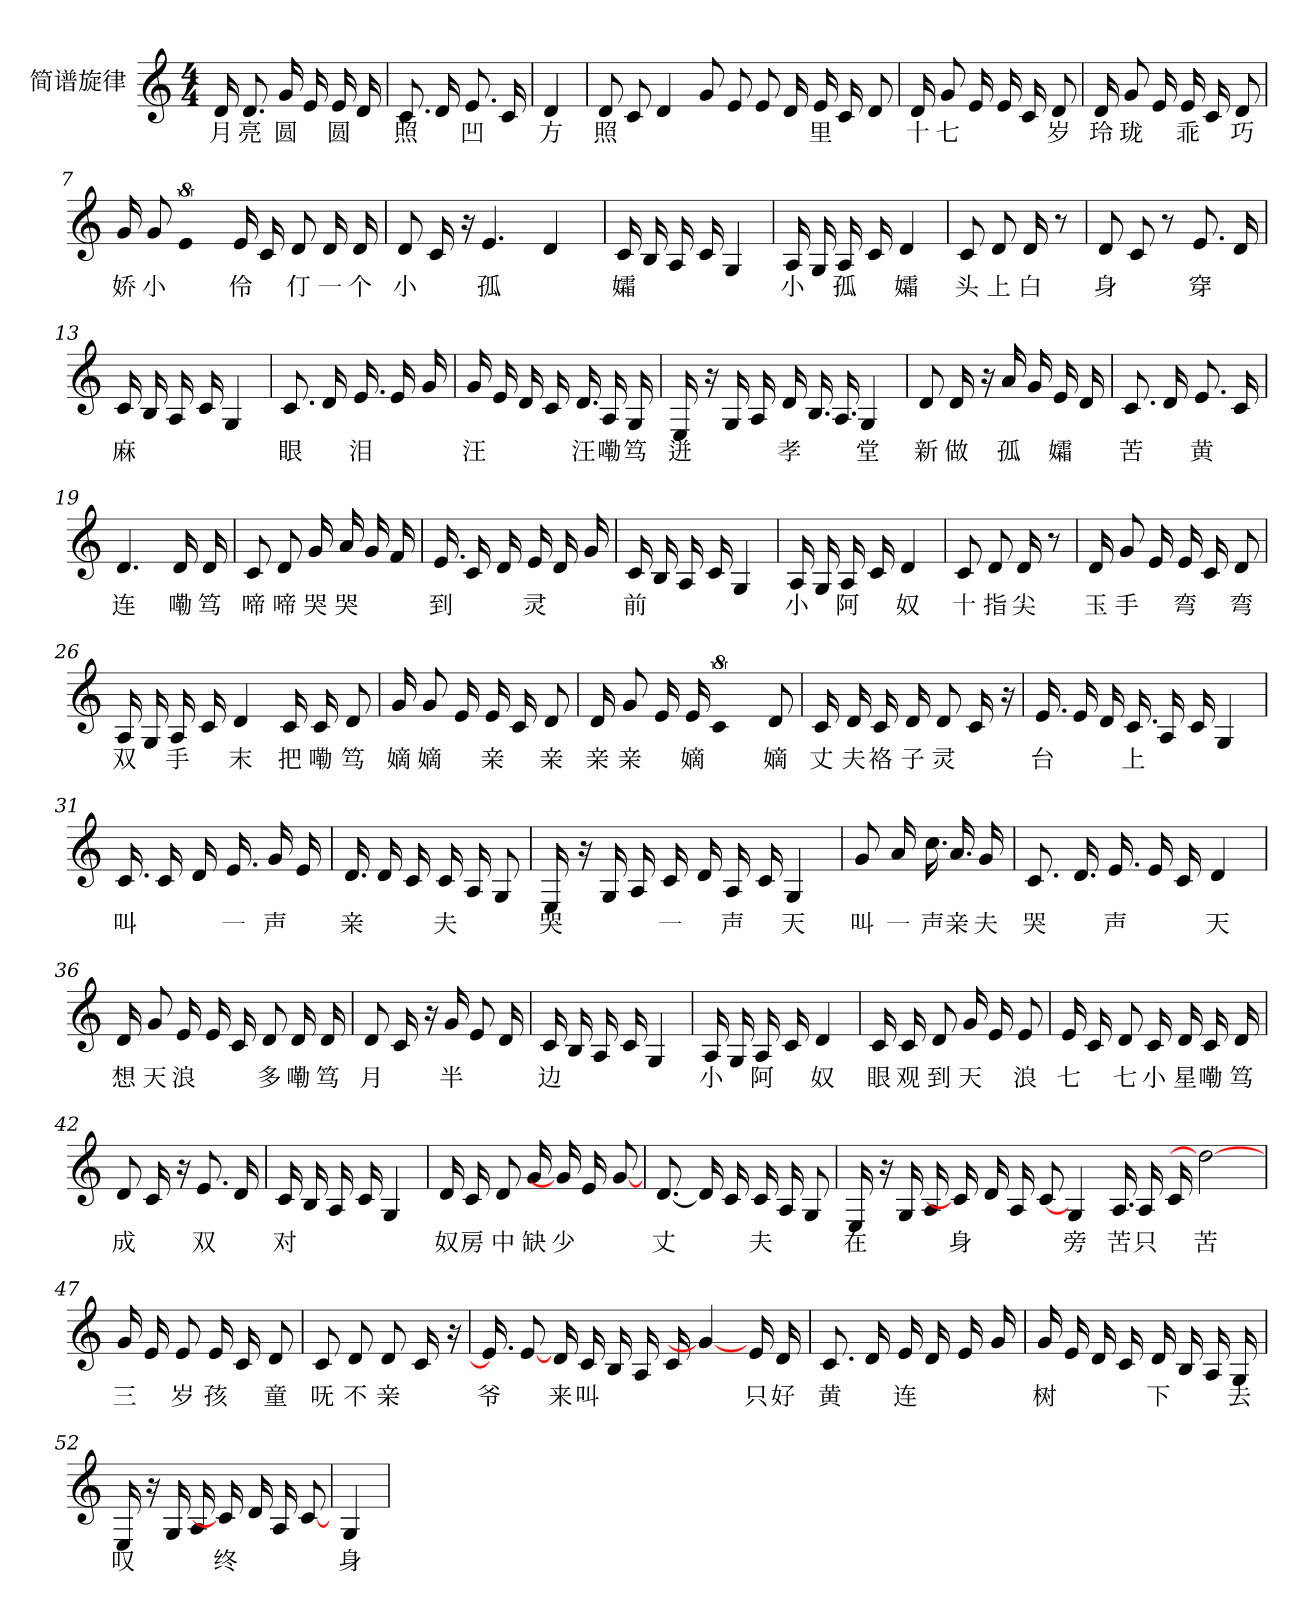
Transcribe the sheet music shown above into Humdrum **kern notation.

**kern	**text
*part1	*part1
*staff1	*staff1
*I"简谱旋律	*
*k[]	*
*M4/4	*
=1	=1
16d	月
8.d	亮
16g	圆
16e	.
16e	圆
16d	.
=2	=2
8.c	照
16d	.
8.e	凹
16c	.
=3	=3
4d	方
=4	=4
8d	照
8c	.
4d	.
8g	.
8e	.
8e	.
16d	.
16e	里
16c	.
8d	.
=5	=5
16d	十
8g	七
16e	.
16e	.
16c	.
8d	岁
=6	=6
16d	玲
8g	珑
16e	.
16e	乖
16c	.
8d	巧
=7	=7
16g	娇
8g	小
!LO:N:vis=4	!
16%5e	.
16e	伶
16c	.
8d	仃
16d	一
16d	个
=8	=8
8d	小
16c	.
16r	.
4.e	孤
!LO:N:vis=4	!
4.d	.
=9	=9
16c	孀
16B	.
16A	.
16c	.
4G	.
=10	=10
16A	小
16G	.
16A	孤
16c	.
4d	孀
=11	=11
8c	头
8d	上
16d	白
8r	.
=12	=12
8d	身
8c	.
8r	.
8.e	穿
16d	.
=13	=13
16c	麻
16B	.
16A	.
16c	.
4G	.
=14	=14
8.c	眼
16d	.
!LO:N:vis=16.	!
16e	泪
16e	.
16g	.
=15	=15
16g	汪
16e	.
16d	.
16c	.
!LO:N:vis=16.	!
16d	汪
16A	嘞
16G	笃
=16	=16
16E	迸
16r	.
16G	.
16A	.
16d	孝
!LO:N:vis=16.	!
16B	.
!LO:N:vis=16.	!
16A	.
4G	堂
=17	=17
8d	新
16d	做
16r	.
16a	孤
16g	.
16e	孀
16d	.
=18	=18
8.c	苦
16d	.
8.e	黄
16c	.
=19	=19
4.d	连
16d	嘞
16d	笃
=20	=20
8c	啼
8d	啼
16g	哭
16a	哭
16g	.
16f	.
=21	=21
!LO:N:vis=16.	!
16e	到
16c	.
16d	.
16e	灵
16d	.
16g	.
=22	=22
16c	前
16B	.
16A	.
16c	.
4G	.
=23	=23
16A	小
16G	.
16A	阿
16c	.
4d	奴
=24	=24
8c	十
8d	指
16d	尖
8r	.
=25	=25
16d	玉
8g	手
16e	.
16e	弯
16c	.
8d	弯
=26	=26
16A	双
16G	.
16A	手
16c	.
4d	末
16c	把
16c	嘞
8d	笃
=27	=27
16g	嫡
8g	嫡
16e	.
16e	亲
16c	.
8d	亲
=28	=28
16d	亲
8g	亲
16e	.
16e	嫡
!LO:N:vis=4	!
16%5c	.
8d	嫡
=29	=29
16c	丈
16d	夫
16c	袼
16d	子
8d	灵
16c	.
16r	.
=30	=30
!LO:N:vis=16.	!
16e	台
16e	.
16d	.
!LO:N:vis=16.	!
16c	上
16A	.
16c	.
4G	.
=31	=31
!LO:N:vis=16.	!
16c	叫
16c	.
16d	.
!LO:N:vis=16.	!
16e	一
16g	声
16e	.
=32	=32
!LO:N:vis=16.	!
16d	亲
16d	.
16c	.
16c	夫
16A	.
8G	.
=33	=33
16E	哭
16r	.
16G	.
16A	.
16c	一
16d	.
16A	声
16c	.
4G	天
=34	=34
8g	叫
16a	一
!LO:N:vis=16.	!
16cc	声
!LO:N:vis=16.	!
16a	亲
16g	夫
=35	=35
8.c	哭
!LO:N:vis=16.	!
16d	.
!LO:N:vis=16.	!
16e	声
16e	.
16c	.
4d	天
=36	=36
16d	想
8g	天
16e	浪
16e	.
16c	.
8d	多
16d	嘞
16d	笃
=37	=37
8d	月
16c	.
16r	.
16g	半
8e	.
16d	.
=38	=38
16c	边
16B	.
16A	.
16c	.
4G	.
=39	=39
16A	小
16G	.
16A	阿
16c	.
4d	奴
=40	=40
16c	眼
16c	观
8d	到
16g	天
16e	.
8e	浪
=41	=41
16e	七
16c	.
8d	七
16c	小
16d	星
16c	嘞
16d	笃
=42	=42
8d	成
16c	.
16r	.
8.e	双
16d	.
=43	=43
16c	对
16B	.
16A	.
16c	.
4G	.
=44	=44
16d	奴
16c	房
8d	中
16g	缺
16g]	少
16e	.
[8g	.
=45	=45
!LO:N:vis=8.	!
[8d	丈
16d]	.
16c	.
16c	夫
16A	.
8G	.
=46	=46
16E	在
16r	.
16G	.
16A	.
16c]	身
16d	.
16A	.
[8c	.
4G	旁
!LO:N:vis=16.	!
16A	苦
16A	只
16c	.
2dd_	苦
=47	=47
16g	三
16e	.
8e	岁
16e	孩
16c	.
8d	童
=48	=48
8c	呒
8d	不
8d	亲
16c	.
16r	.
=49	=49
!LO:N:vis=16.	!
16e]	爷
[8e	.
16d	来
16c	叫
16B	.
16A	.
16c	.
4g_	.
16e	只
16d	好
=50	=50
8.c	黄
16d	.
16e	连
16d	.
16e	.
16g	.
=51	=51
16g	树
16e	.
16d	.
16c	.
16d	下
16B	.
16A	.
16G	去
=52	=52
16E	叹
16r	.
16G	.
16A	.
16c]	终
16d	.
16A	.
[8c	.
=53	=53
4G	身
=	=
*-	*-
